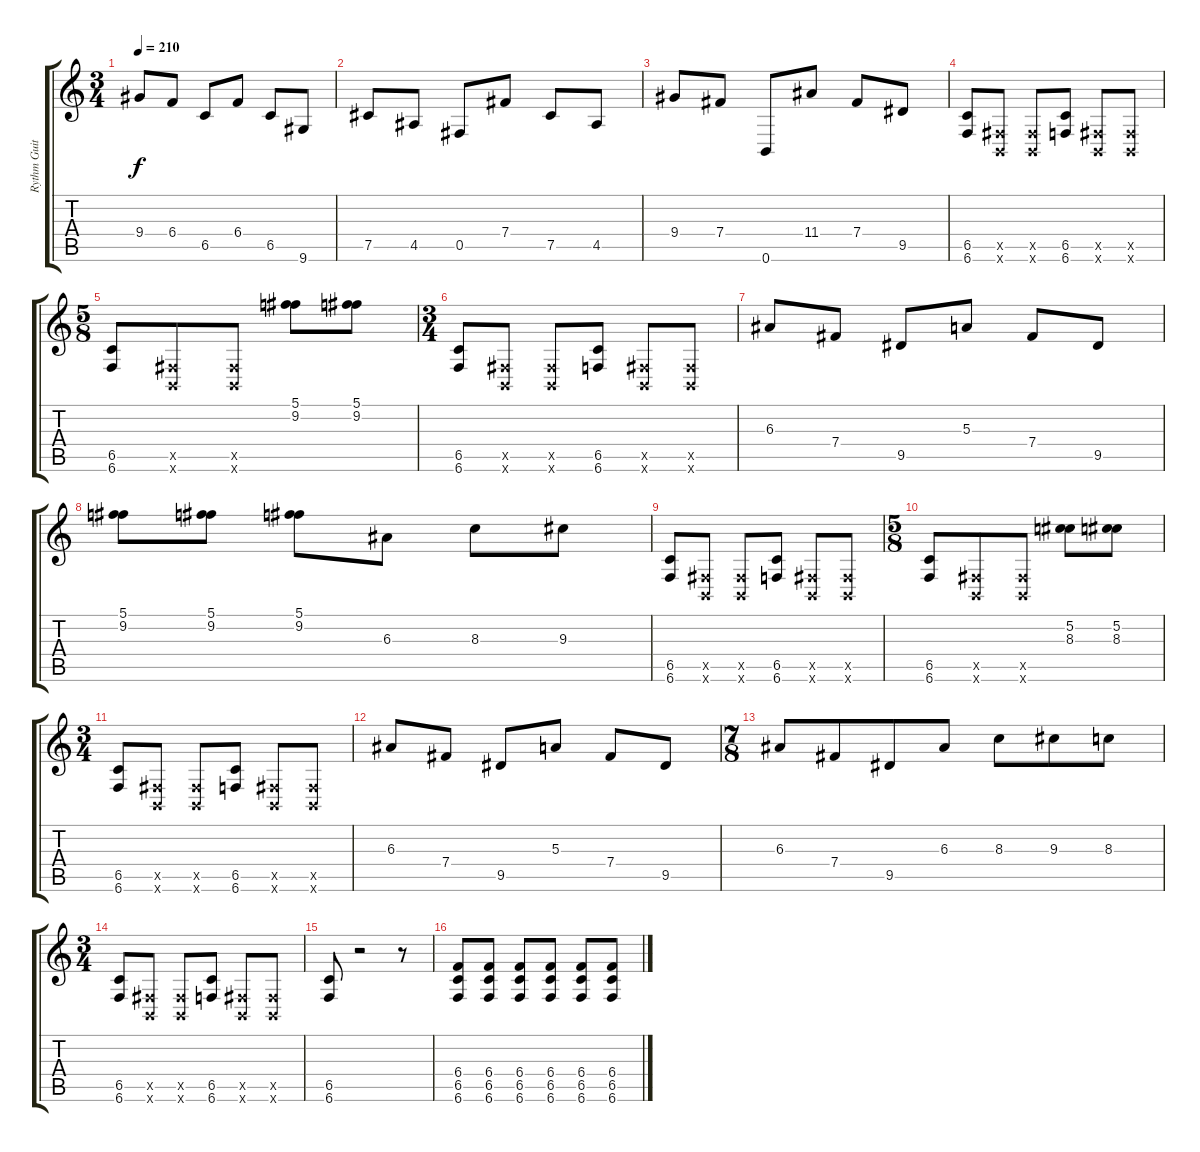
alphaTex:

\track ("Rythm Guitar" "Rythm Guit") {instrument distortionguitar}
\staff {score tabs}
\tuning (Db4 Ab3 E3 B2 Gb2 B1) {hide}
\ts (3 4)
\tempo 210
\clef g2
\ks c
9.4.8{dy f} 6.4.8 6.5.8 6.4.8 6.5.8 9.6.8 |
7.5.8 4.5.8 0.5.8 7.4.8 7.5.8 4.5.8 |
9.4.8 7.4.8 0.6.8 11.4.8 7.4.8 9.5.8 |
(6.5 6.6).8 (0.5{x} 0.6{x}).8 (0.5{x} 0.6{x}).8 (6.5 6.6).8 (0.5{x} 0.6{x}).8 (0.5{x} 0.6{x}).8 |
\ts (5 8)
(6.5 6.6).8 (0.5{x} 0.6{x}).8 (0.5{x} 0.6{x}).8 (5.1 9.2).8 (5.1 9.2).8 |
\ts (3 4)
(6.5 6.6).8 (0.5{x} 0.6{x}).8 (0.5{x} 0.6{x}).8 (6.5 6.6).8 (0.5{x} 0.6{x}).8 (0.5{x} 0.6{x}).8 |
6.3.8 7.4.8 9.5.8 5.3.8 7.4.8 9.5.8 |
(5.1 9.2).8 (5.1 9.2).8 (5.1 9.2).8 6.3.8 8.3.8 9.3.8 |
(6.5 6.6).8 (0.5{x} 0.6{x}).8 (0.5{x} 0.6{x}).8 (6.5 6.6).8 (0.5{x} 0.6{x}).8 (0.5{x} 0.6{x}).8 |
\ts (5 8)
(6.5 6.6).8 (0.5{x} 0.6{x}).8 (0.5{x} 0.6{x}).8 (5.2 8.3).8 (5.2 8.3).8 |
\ts (3 4)
(6.5 6.6).8 (0.5{x} 0.6{x}).8 (0.5{x} 0.6{x}).8 (6.5 6.6).8 (0.5{x} 0.6{x}).8 (0.5{x} 0.6{x}).8 |
6.3.8 7.4.8 9.5.8 5.3.8 7.4.8 9.5.8 |
\ts (7 8)
6.3.8 7.4.8 9.5.8 6.3.8 8.3.8 9.3.8 8.3.8 |
\ts (3 4)
(6.5 6.6).8 (0.5{x} 0.6{x}).8 (0.5{x} 0.6{x}).8 (6.5 6.6).8 (0.5{x} 0.6{x}).8 (0.5{x} 0.6{x}).8 |
(6.5 6.6).8 r.2 r.8 |
(6.4 6.5 6.6).8 (6.4 6.5 6.6).8 (6.4 6.5 6.6).8 (6.4 6.5 6.6).8 (6.4 6.5 6.6).8 (6.4 6.5 6.6).8
